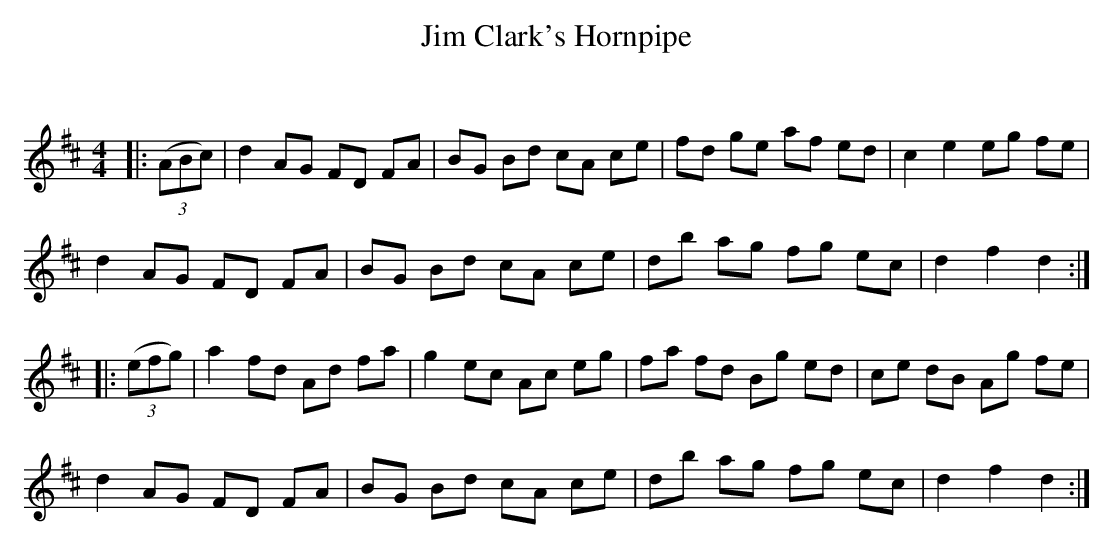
X:1
T: Jim Clark's Hornpipe
C:
Q: 232
K:D
M:4/4
L:1/8
|:((3ABc) |d2 AG FD FA|BG Bd cA ce|fd ge af ed|c2 e2 eg fe|
d2 AG FD FA|BG Bd cA ce|db ag fg ec|d2 f2 d2:|
|:((3efg) |a2 fd Ad fa|g2 ec Ac eg|fa fd Bg ed|ce dB Ag fe|
d2 AG FD FA|BG Bd cA ce|db ag fg ec|d2 f2 d2:|
